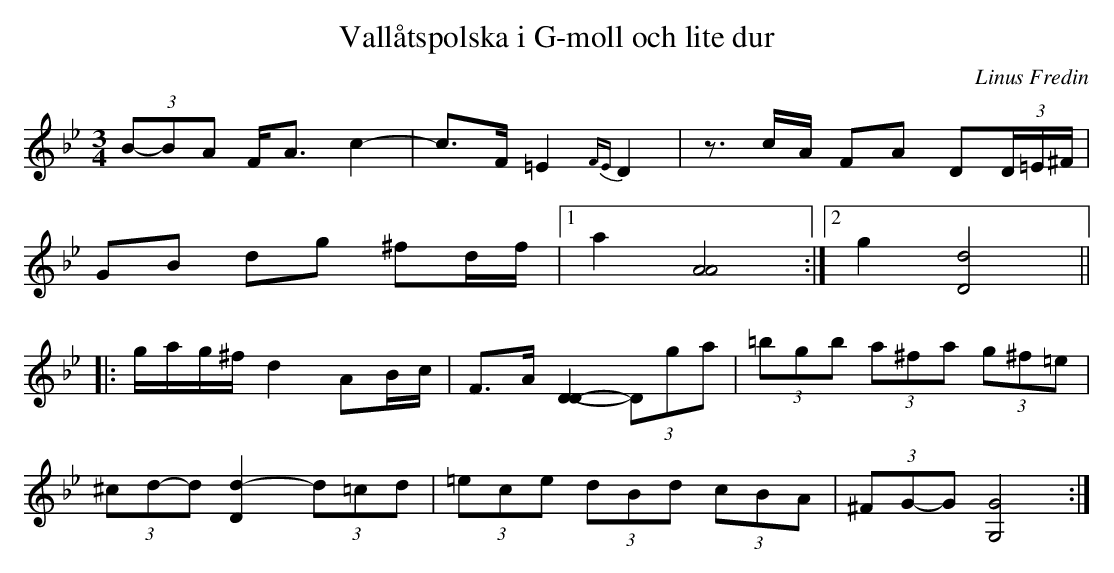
X:1
T:Vallåtspolska i G-moll och lite dur
C:Linus Fredin
M:3/4
L:1/16
K:Gm
(3B2-B2A2 FA3 c4-|c3F =E4{FE} D4|z3cA F2A2 D2(3D=E^F|
G2B2 d2g2 ^f2df|1a4 [AA]8:|2g4 [dD]8||
|:gag^f d4 A2Bc|F3A [DD]4- (3D2g2a2| (3=b2g2b2 (3a2^f2a2 (3g2^f2=e2|
(3^c2d2-d2 [dD]4- (3d2=c2d2| (3=e2c2e2 (3d2B2d2 (3c2B2A2| (3^F2G2-G2 [G,G]8:|
